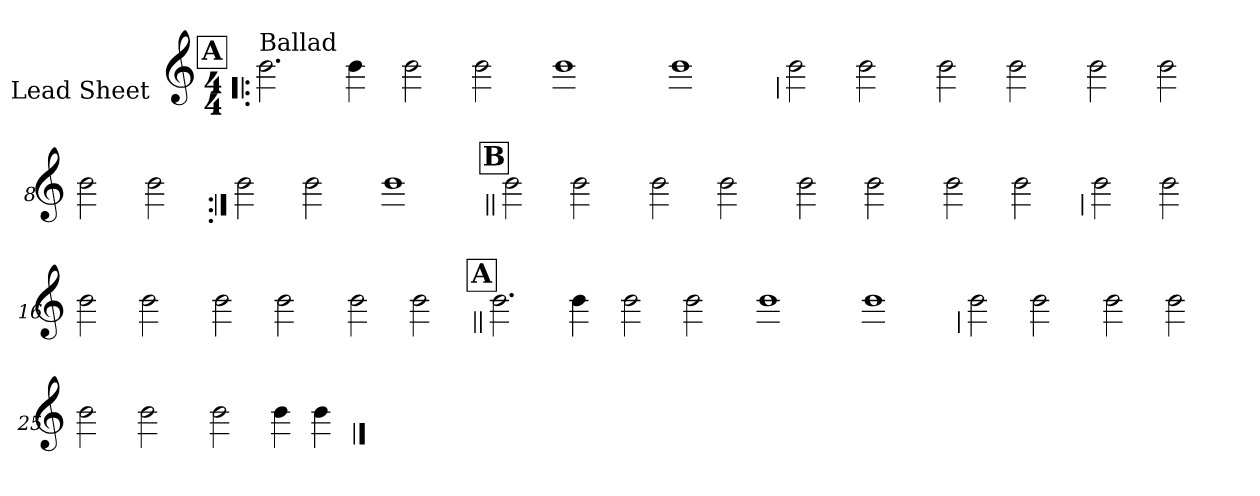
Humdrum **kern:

**kern
*part1
*staff1
*I"Lead Sheet
*stria0
*clefG2
*k[]
*C:
*M4/4
!!LO:REH:place=s1:a:t=A
=1!|:
!LO:TX:a:t=Ballad
2.b
4b
=2-
2b
2b
=3-
1b
=4-
1b
!!LO:LB:g=z
=5
2b
2b
=6-
2b
2b
=7-
2b
2b
=8-
2b
2b
!!LO:LB:g=z
=9:|!
2b
2b
=10-
1b
!!LO:LB:g=z
!!LO:REH:place=s1:a:t=B
=11||
2b
2b
=12-
2b
2b
=13-
2b
2b
=14-
2b
2b
!!LO:LB:g=z
=15
2b
2b
=16-
2b
2b
=17-
2b
2b
=18-
2b
2b
!!LO:LB:g=z
!!LO:REH:place=s1:a:t=A
=19||
2.b
4b
=20-
2b
2b
=21-
1b
=22-
1b
!!LO:LB:g=z
=23
2b
2b
=24-
2b
2b
=25-
2b
2b
=26-
2b
4b
4b
==
*-
